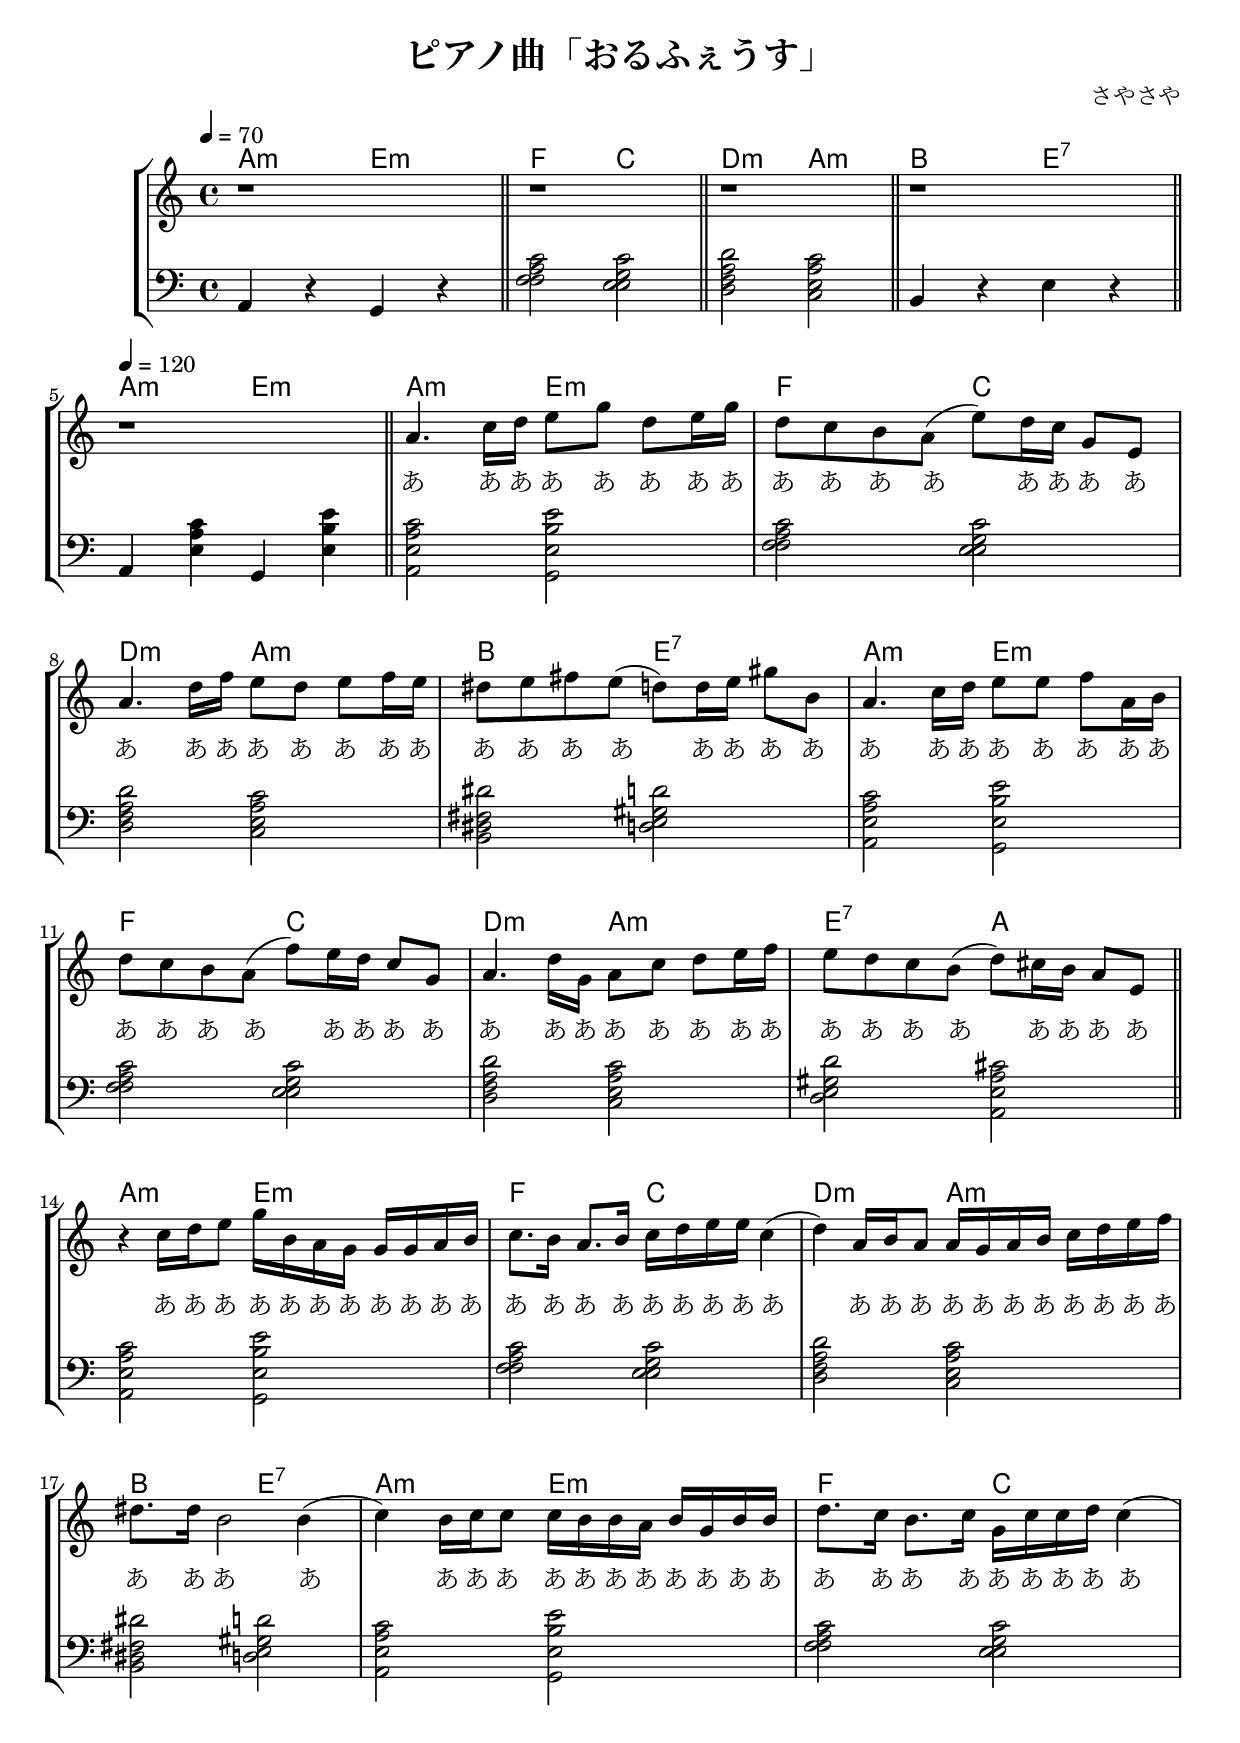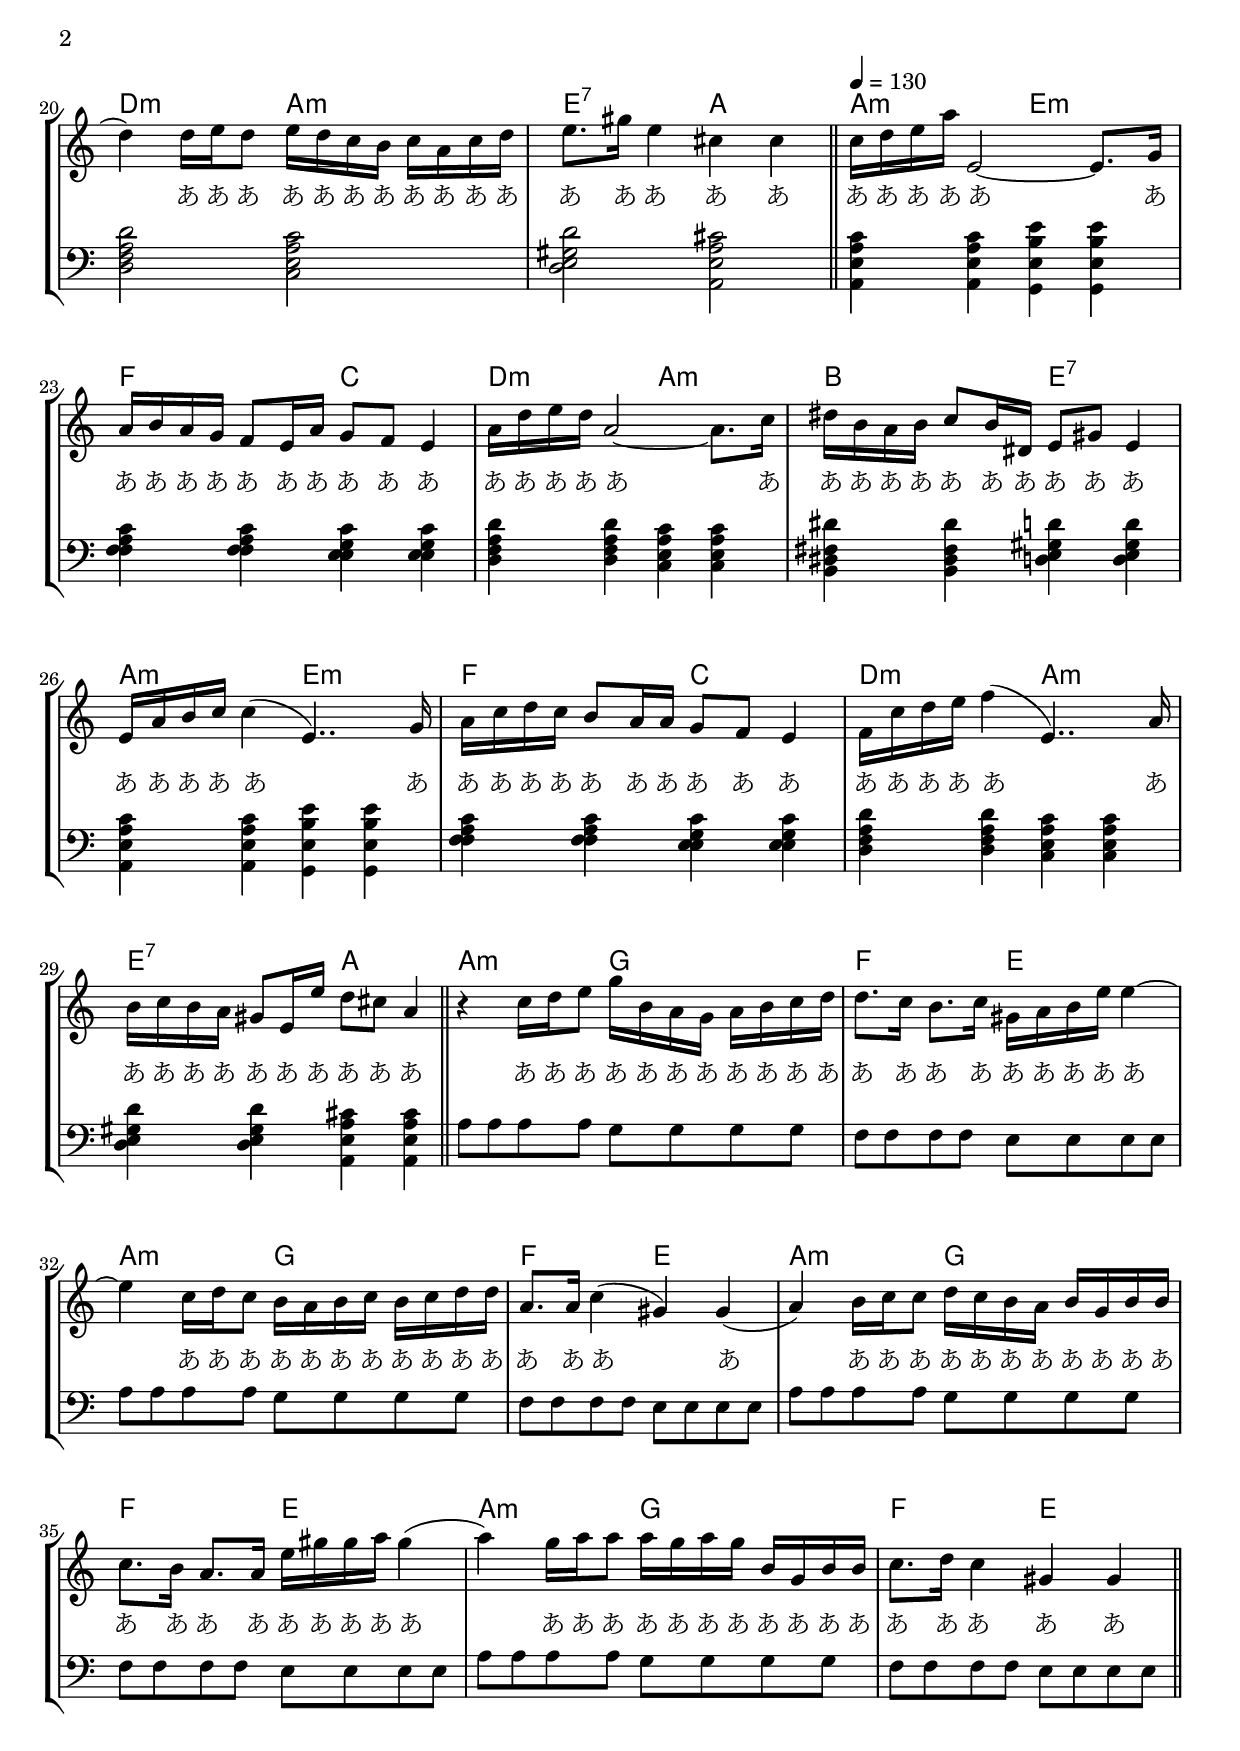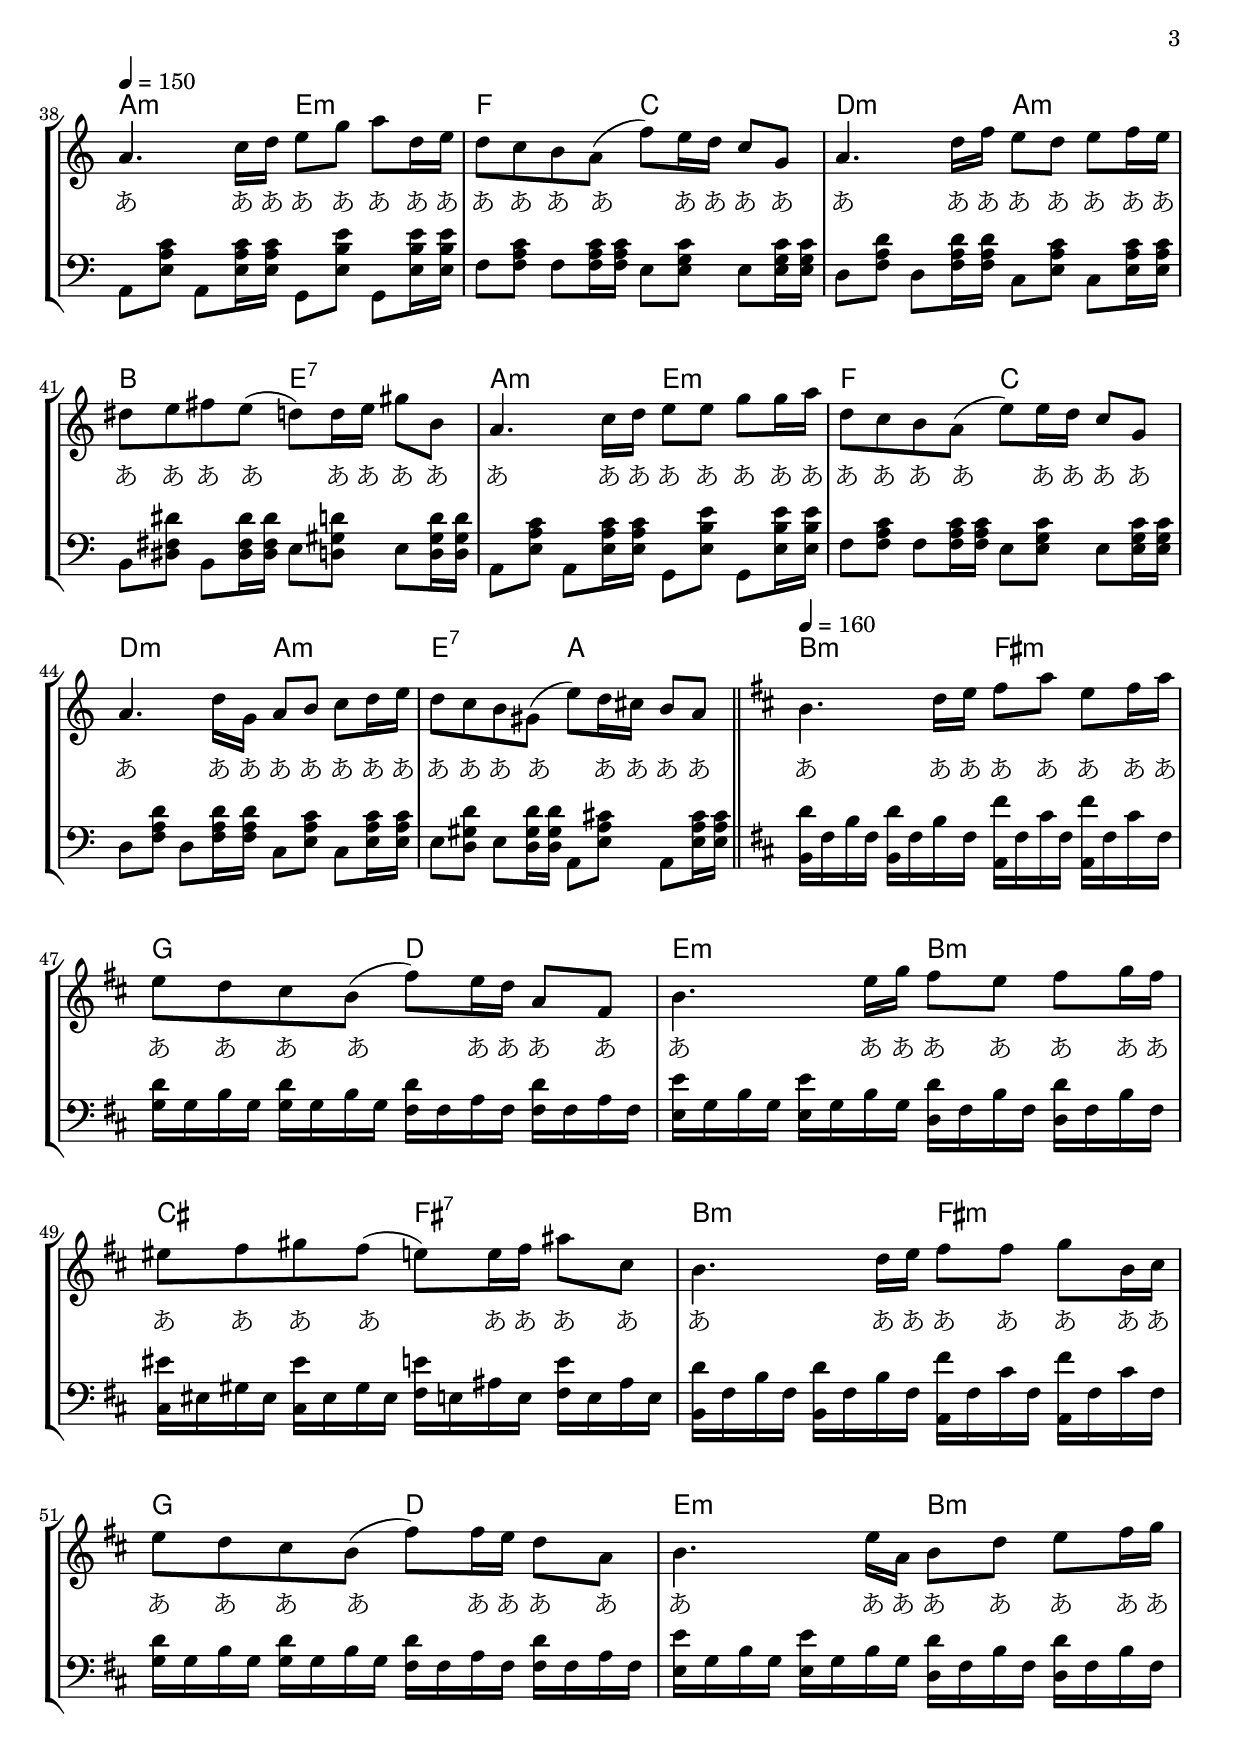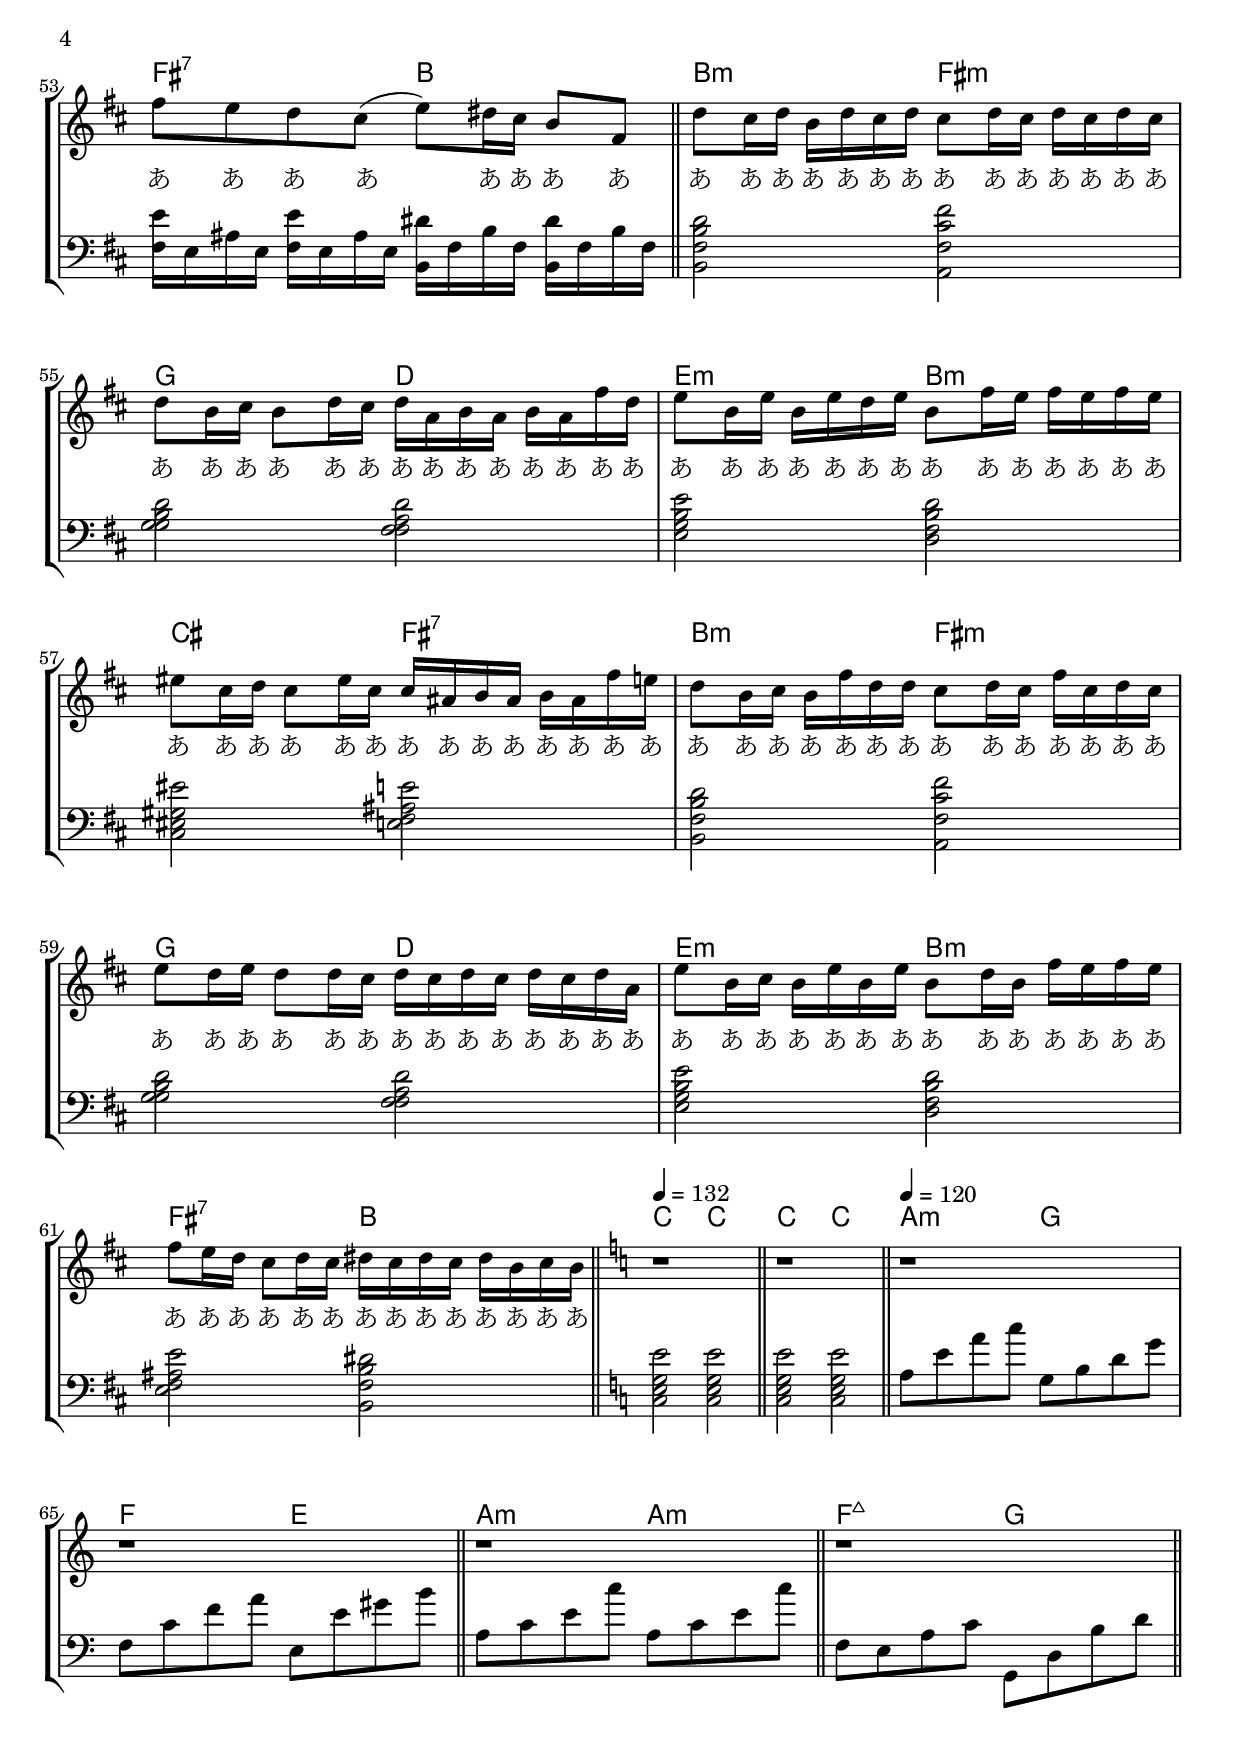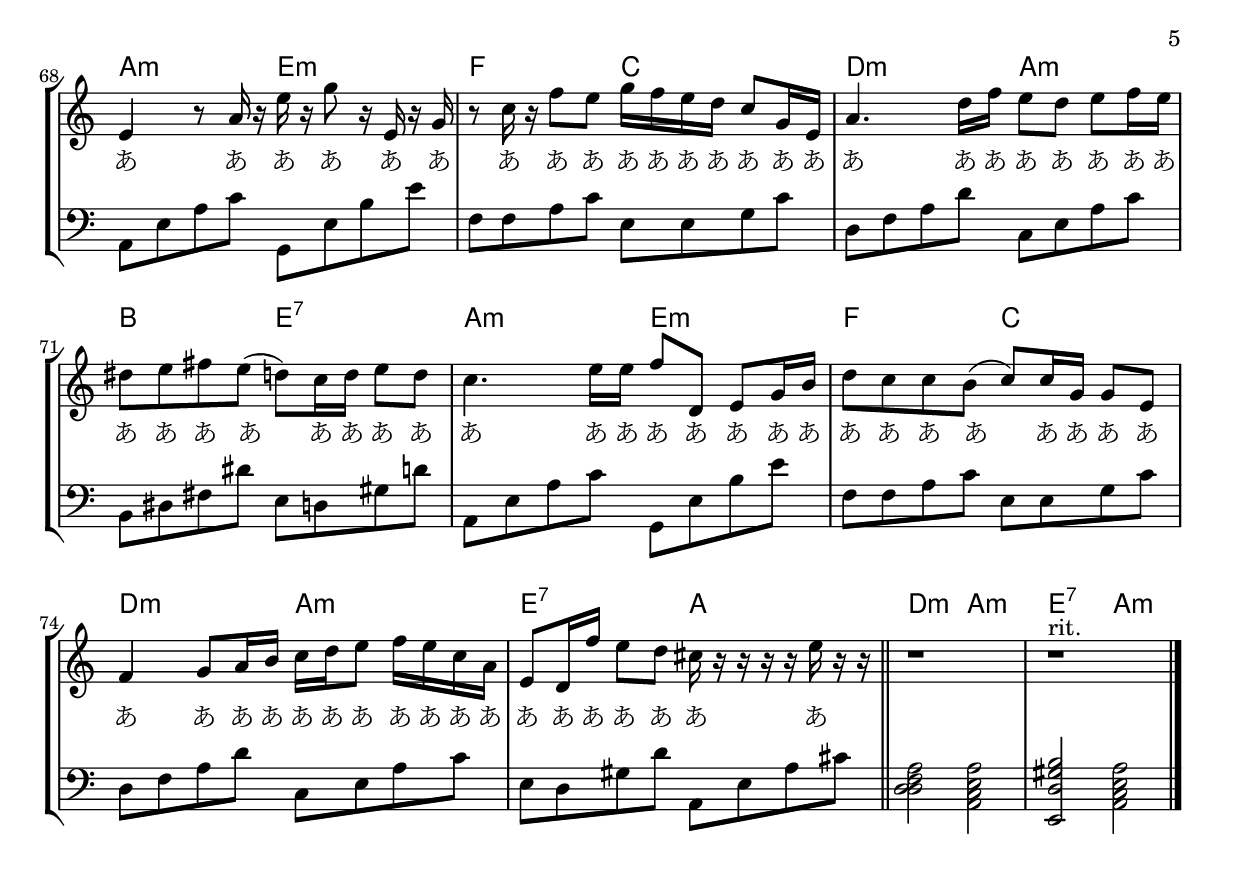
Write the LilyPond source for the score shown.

\version "2.12.1"

\header {
	title = \markup {ピアノ曲「おるふぇうす」}
	composer = \markup \center-column {さやさや}
}

harmony = \chordmode {
	a2:m e:m 

	f c 

	d:m a:m 

	b e:7 

	a:m e:m 

	a:m e:m f c d:m a:m b e:7 a:m e:m f c d:m a:m e:7 a 

	a:m e:m f c d:m a:m b e:7 a:m e:m f c d:m a:m e:7 a 

	a:m e:m f c d:m a:m b e:7 a:m e:m f c d:m a:m e:7 a 

	a:m g f e a:m g f e a:m g f e a:m g f e 

	a:m e:m f c d:m a:m b e:7 a:m e:m f c d:m a:m e:7 a 

	b:m fis:m g d e:m b:m cis fis:7 b:m fis:m g d e:m b:m fis:7 b 

	b:m fis:m g d e:m b:m cis fis:7 b:m fis:m g d e:m b:m fis:7 b 

	c c 

	c c 

	a:m g f e 

	a:m a:m 

	f:maj7 g 

	a:m e:m f c d:m a:m b e:7 a:m e:m f c d:m a:m e:7 a 

	d:m a:m e:7 a:m 
}

melody = {
	\key c \major
	\tempo 4 = 70
	r1   
	r1   
	r1   
	r1   
	\tempo 4 = 120
	r1   
	\set Staff.midiInstrument = #"Electric Grand"
	 a'4.  c''16  d''16  e''8  g''8  d''8  e''16  g''16 
	d''8  c''8  b'8  a'8  (e''8)  d''16  c''16  g'8  e'8 
	a'4.  d''16  f''16  e''8  d''8  e''8  f''16  e''16 
	dis''8  e''8  fis''8  e''8  (d''8)  d''16  e''16  gis''8  b'8 
	a'4.  c''16  d''16  e''8  e''8  f''8  a'16  b'16 
	d''8  c''8  b'8  a'8  (f''8)  e''16  d''16  c''8  g'8 
	a'4.  d''16  g'16  a'8  c''8  d''8  e''16  f''16 
	e''8  d''8  c''8  b'8  (d''8)  cis''16  b'16  a'8  e'8
	\set Staff.midiInstrument = #"Electric Grand"
	r4 c''16  d''16  e''8  g''16  b'16  a'16  g'16  g'16  g'16  a'16  b'16 
	c''8.  b'16  a'8.  b'16  c''16  d''16  e''16  e''16  c''4 
	(d''4)  a'16  b'16  a'8  a'16  g'16  a'16  b'16  c''16  d''16  e''16  f''16 
	dis''8.  dis''16  b'2  b'4 
	(c''4)  b'16  c''16  c''8  c''16  b'16  b'16  a'16  b'16  g'16  b'16  b'16 
	d''8.  c''16  b'8.  c''16  g'16  c''16  c''16  d''16  c''4 
	(d''4)  d''16  e''16  d''8  e''16  d''16  c''16  b'16  c''16  a'16  c''16  d''16 
	e''8.  gis''16  e''4  cis''4  cis''4
	\set Staff.midiInstrument = #"Electric Grand"
		\tempo 4 = 130
 c''16  d''16  e''16  a''16  e'2~e'8.  g'16 
	a'16  b'16  a'16  g'16  f'8  e'16  a'16  g'8  f'8  e'4 
	a'16  d''16  e''16  d''16  a'2~a'8.  c''16 
	dis''16  b'16  a'16  b'16  c''8  b'16  dis'16  e'8  gis'8  e'4 
	e'16  a'16  b'16  c''16  c''4  (e'4..)  g'16 
	a'16  c''16  d''16  c''16  b'8  a'16  a'16  g'8  f'8  e'4 
	f'16  c''16  d''16  e''16  f''4  (e'4..)  a'16 
	b'16  c''16  b'16  a'16  gis'8  e'16  e''16  d''8  cis''8  a'4
	\set Staff.midiInstrument = #"Electric Grand"
	r4 c''16  d''16  e''8  g''16  b'16  a'16  g'16  a'16  b'16  c''16  d''16 
	d''8.  c''16  b'8.  c''16  gis'16  a'16  b'16  e''16  e''4~ 
	e''4  c''16  d''16  c''8  b'16  a'16  b'16  c''16  b'16  c''16  d''16  d''16 
	a'8.  a'16  c''4  (gis'4)  gis'4 
	(a'4)  b'16  c''16  c''8  d''16  c''16  b'16  a'16  b'16  g'16  b'16  b'16 
	c''8.  b'16  a'8.  a'16  e''16  gis''16  gis''16  a''16  gis''4 
	(a''4)  g''16  a''16  a''8  a''16  g''16  a''16  g''16  b'16  g'16  b'16  b'16 
	c''8.  d''16  c''4  gis'4  gis'4
	\set Staff.midiInstrument = #"Electric Grand"
		\tempo 4 = 150
 a'4.  c''16  d''16  e''8  g''8  a''8  d''16  e''16 
	d''8  c''8  b'8  a'8  (f''8)  e''16  d''16  c''8  g'8 
	a'4.  d''16  f''16  e''8  d''8  e''8  f''16  e''16 
	dis''8  e''8  fis''8  e''8  (d''8)  d''16  e''16  gis''8  b'8 
	a'4.  c''16  d''16  e''8  e''8  g''8  g''16  a''16 
	d''8  c''8  b'8  a'8  (e''8)  e''16  d''16  c''8  g'8 
	a'4.  d''16  g'16  a'8  b'8  c''8  d''16  e''16 
	d''8  c''8  b'8  gis'8  (e''8)  d''16  cis''16  b'8  a'8
	\set Staff.midiInstrument = #"Electric Grand"
		\key d \major
	\tempo 4 = 160
 b'4.  d''16  e''16  fis''8  a''8  e''8  fis''16  a''16 
	e''8  d''8  cis''8  b'8  (fis''8)  e''16  d''16  a'8  fis'8 
	b'4.  e''16  g''16  fis''8  e''8  fis''8  g''16  fis''16 
	eis''8  fis''8  gis''8  fis''8  (e''8)  e''16  fis''16  ais''8  cis''8 
	b'4.  d''16  e''16  fis''8  fis''8  g''8  b'16  cis''16 
	e''8  d''8  cis''8  b'8  (fis''8)  fis''16  e''16  d''8  a'8 
	b'4.  e''16  a'16  b'8  d''8  e''8  fis''16  g''16 
	fis''8  e''8  d''8  cis''8  (e''8)  dis''16  cis''16  b'8  fis'8
	\set Staff.midiInstrument = #"Electric Grand"
	 d''8  cis''16  d''16  b'16  d''16  cis''16  d''16  cis''8  d''16  cis''16  d''16  cis''16  d''16  cis''16 
	d''8  b'16  cis''16  b'8  d''16  cis''16  d''16  a'16  b'16  a'16  b'16  a'16  fis''16  d''16 
	e''8  b'16  e''16  b'16  e''16  d''16  e''16  b'8  fis''16  e''16  fis''16  e''16  fis''16  e''16 
	eis''8  cis''16  d''16  cis''8  eis''16  cis''16  cis''16  ais'16  b'16  ais'16  b'16  ais'16  fis''16  e''16 
	d''8  b'16  cis''16  b'16  fis''16  d''16  d''16  cis''8  d''16  cis''16  fis''16  cis''16  d''16  cis''16 
	e''8  d''16  e''16  d''8  d''16  cis''16  d''16  cis''16  d''16  cis''16  d''16  cis''16  d''16  a'16 
	e''8  b'16  cis''16  b'16  e''16  b'16  e''16  b'8  d''16  b'16  fis''16  e''16  fis''16  e''16 
	fis''8  e''16  d''16  cis''8  d''16  cis''16  dis''16  cis''16  dis''16  cis''16  dis''16  b'16  cis''16  b'16
	\key c \major
	\tempo 4 = 132
	r1   
	r1   
	\tempo 4 = 120
	r1 | r1   
	r1   
	r1   
	\set Staff.midiInstrument = #"Electric Grand"
	 e'4  r8  a'16  r16  e''16  r16  g''8  r16  e'16  r16  g'16 
	r8  c''16  r16  f''8  e''8  g''16  f''16  e''16  d''16  c''8  g'16  e'16 
	a'4.  d''16  f''16  e''8  d''8  e''8  f''16  e''16 
	dis''8  e''8  fis''8  e''8  (d''8)  c''16  d''16  e''8  d''8 
	c''4.  e''16  e''16  f''8  d'8  e'8  g'16  b'16 
	d''8  c''8  c''8  b'8  (c''8)  c''16  g'16  g'8  e'8 
	f'4  g'8  a'16  b'16  c''16  d''16  e''8  f''16  e''16  c''16  a'16 
	e'8  d'16  f''16  e''8  d''8  cis''16  r16  r16  r16  r16  e''16  r16  r16
	r1 | r1^"rit." \bar "|."
}

words = \lyricmode {
	
	
	
	
	
	あ  あ  あ  あ  あ  あ  あ  あ  あ  あ  あ  あ  あ  あ  あ  あ  あ  あ  あ  あ  あ  あ  あ  あ  あ  あ  あ  あ  あ  あ  あ  あ  あ  あ  あ  あ  あ  あ  あ  あ  あ  あ  あ  あ  あ  あ  あ  あ  あ  あ  あ  あ  あ  あ  あ  あ  あ  あ  あ  あ  あ  あ  あ  あ  
	あ  あ  あ  あ  あ  あ  あ  あ  あ  あ  あ  あ  あ  あ  あ  あ  あ  あ  あ  あ  あ  あ  あ  あ  あ  あ  あ  あ  あ  あ  あ  あ  あ  あ  あ  あ  あ  あ  あ  あ  あ  あ  あ  あ  あ  あ  あ  あ  あ  あ  あ  あ  あ  あ  あ  あ  あ  あ  あ  あ  あ  あ  あ  あ  あ  あ  あ  あ  あ  あ  あ  
	あ  あ  あ  あ  あ  あ  あ  あ  あ  あ  あ  あ  あ  あ  あ  あ  あ  あ  あ  あ  あ  あ  あ  あ  あ  あ  あ  あ  あ  あ  あ  あ  あ  あ  あ  あ  あ  あ  あ  あ  あ  あ  あ  あ  あ  あ  あ  あ  あ  あ  あ  あ  あ  あ  あ  あ  あ  あ  あ  あ  あ  あ  あ  あ  
	あ  あ  あ  あ  あ  あ  あ  あ  あ  あ  あ  あ  あ  あ  あ  あ  あ  あ  あ  あ  あ  あ  あ  あ  あ  あ  あ  あ  あ  あ  あ  あ  あ  あ  あ  あ  あ  あ  あ  あ  あ  あ  あ  あ  あ  あ  あ  あ  あ  あ  あ  あ  あ  あ  あ  あ  あ  あ  あ  あ  あ  あ  あ  あ  あ  あ  あ  あ  あ  あ  あ  
	あ  あ  あ  あ  あ  あ  あ  あ  あ  あ  あ  あ  あ  あ  あ  あ  あ  あ  あ  あ  あ  あ  あ  あ  あ  あ  あ  あ  あ  あ  あ  あ  あ  あ  あ  あ  あ  あ  あ  あ  あ  あ  あ  あ  あ  あ  あ  あ  あ  あ  あ  あ  あ  あ  あ  あ  あ  あ  あ  あ  あ  あ  あ  あ  
	あ  あ  あ  あ  あ  あ  あ  あ  あ  あ  あ  あ  あ  あ  あ  あ  あ  あ  あ  あ  あ  あ  あ  あ  あ  あ  あ  あ  あ  あ  あ  あ  あ  あ  あ  あ  あ  あ  あ  あ  あ  あ  あ  あ  あ  あ  あ  あ  あ  あ  あ  あ  あ  あ  あ  あ  あ  あ  あ  あ  あ  あ  あ  あ  
	あ  あ  あ  あ  あ  あ  あ  あ  あ  あ  あ  あ  あ  あ  あ  あ  あ  あ  あ  あ  あ  あ  あ  あ  あ  あ  あ  あ  あ  あ  あ  あ  あ  あ  あ  あ  あ  あ  あ  あ  あ  あ  あ  あ  あ  あ  あ  あ  あ  あ  あ  あ  あ  あ  あ  あ  あ  あ  あ  あ  あ  あ  あ  あ  あ  あ  あ  あ  あ  あ  あ  あ  あ  あ  あ  あ  あ  あ  あ  あ  あ  あ  あ  あ  あ  あ  あ  あ  あ  あ  あ  あ  あ  あ  あ  あ  あ  あ  あ  あ  あ  あ  あ  あ  あ  あ  あ  あ  あ  あ  あ  あ  
	
	
	
	
	
	あ  あ  あ  あ  あ  あ  あ  あ  あ  あ  あ  あ  あ  あ  あ  あ  あ  あ  あ  あ  あ  あ  あ  あ  あ  あ  あ  あ  あ  あ  あ  あ  あ  あ  あ  あ  あ  あ  あ  あ  あ  あ  あ  あ  あ  あ  あ  あ  あ  あ  あ  あ  あ  あ  あ  あ  あ  あ  あ  あ  あ  あ  あ  あ  あ  あ  
	
}

tempochange = {
	\tempo 4 = 70
	r1 \bar "||"
	\tempo 4 = 70
	r1 \bar "||"
	\tempo 4 = 70
	r1 \bar "||"
	\tempo 4 = 70
	r1 \bar "||"
	\tempo 4 = 120
	r1 \bar "||"
	\tempo 4 = 120
	r1 | r1 | r1 | r1 | r1 | r1 | r1 | r1 \bar "||"
	\tempo 4 = 120
	r1 | r1 | r1 | r1 | r1 | r1 | r1 | r1 \bar "||"
	\tempo 4 = 130
	r1 | r1 | r1 | r1 | r1 | r1 | r1 | r1 \bar "||"
	\tempo 4 = 130
	r1 | r1 | r1 | r1 | r1 | r1 | r1 | r1 \bar "||"
	\tempo 4 = 150
	r1 | r1 | r1 | r1 | r1 | r1 | r1 | r1 \bar "||"
	\tempo 4 = 160
	r1 | r1 | r1 | r1 | r1 | r1 | r1 | r1 \bar "||"
	\tempo 4 = 160
	r1 | r1 | r1 | r1 | r1 | r1 | r1 | r1 \bar "||"
	\tempo 4 = 132
	r1 \bar "||"
	\tempo 4 = 132
	r1 \bar "||"
	\tempo 4 = 120
	r1 | r1 \bar "||"
	\tempo 4 = 120
	r1 \bar "||"
	\tempo 4 = 120
	r1 \bar "||"
	\tempo 4 = 120
	r1 | r1 | r1 | r1 | r1 | r1 | r1 | r1 \bar "||"
	\tempo 4 = 120
	r1 | \tempo 4 = 90 r2 \tempo 4 = 80 r2 \bar "|."
}

mainacc = {
	\clef bass
	\set Staff.midiInstrument = #"Bright Acoustic"
	\key c \major
	\tempo 4 = 70
	a,4 r4
	g,4 r4
	\bar "||"

	\set Staff.midiInstrument = #"Bright Acoustic"
	<f f a c'>2
	<e e g c'>2
	\bar "||"

	\set Staff.midiInstrument = #"Bright Acoustic"
	<d f a d'>2
	<c e a c'>2
	\bar "||"

	\set Staff.midiInstrument = #"Bright Acoustic"
	b,4 r4
	e4 r4
	\bar "||"

	\set Staff.midiInstrument = #"Bright Acoustic"
	\tempo 4 = 120
	a,4 <e a c'>4
	g,4 <e b e'>4
	\bar "||"

	\set Staff.midiInstrument = #"Bright Acoustic"
	<a, e a c'>2
	<g, e b e'>2
	<f f a c'>2
	<e e g c'>2
	<d f a d'>2
	<c e a c'>2
	<b, dis fis dis'>2
	<e d gis d'>2
	<a, e a c'>2
	<g, e b e'>2
	<f f a c'>2
	<e e g c'>2
	<d f a d'>2
	<c e a c'>2
	<e d gis d'>2
	<a, e a cis'>2
	\bar "||"

	\set Staff.midiInstrument = #"Bright Acoustic"
	<a, e a c'>2
	<g, e b e'>2
	<f f a c'>2
	<e e g c'>2
	<d f a d'>2
	<c e a c'>2
	<b, dis fis dis'>2
	<e d gis d'>2
	<a, e a c'>2
	<g, e b e'>2
	<f f a c'>2
	<e e g c'>2
	<d f a d'>2
	<c e a c'>2
	<e d gis d'>2
	<a, e a cis'>2
	\bar "||"

	\set Staff.midiInstrument = #"Bright Acoustic"
	\tempo 4 = 130
	<a, e a c'>4 <a, e a c'>4
	<g, e b e'>4 <g, e b e'>4
	<f f a c'>4 <f f a c'>4
	<e e g c'>4 <e e g c'>4
	<d f a d'>4 <d f a d'>4
	<c e a c'>4 <c e a c'>4
	<b, dis fis dis'>4 <b, dis fis dis'>4
	<e d gis d'>4 <e d gis d'>4
	<a, e a c'>4 <a, e a c'>4
	<g, e b e'>4 <g, e b e'>4
	<f f a c'>4 <f f a c'>4
	<e e g c'>4 <e e g c'>4
	<d f a d'>4 <d f a d'>4
	<c e a c'>4 <c e a c'>4
	<e d gis d'>4 <e d gis d'>4
	<a, e a cis'>4 <a, e a cis'>4
	\bar "||"

	\set Staff.midiInstrument = #"Bright Acoustic"
	a8 a8 a8 a8
	g8 g8 g8 g8
	f8 f8 f8 f8
	e8 e8 e8 e8
	a8 a8 a8 a8
	g8 g8 g8 g8
	f8 f8 f8 f8
	e8 e8 e8 e8
	a8 a8 a8 a8
	g8 g8 g8 g8
	f8 f8 f8 f8
	e8 e8 e8 e8
	a8 a8 a8 a8
	g8 g8 g8 g8
	f8 f8 f8 f8
	e8 e8 e8 e8
	\bar "||"

	\set Staff.midiInstrument = #"Bright Acoustic"
	\tempo 4 = 150
	a,8 <e a c'> a, <e a c'>16 <e a c'>
	g,8 <e b e'> g, <e b e'>16 <e b e'>
	f8 <f a c'> f <f a c'>16 <f a c'>
	e8 <e g c'> e <e g c'>16 <e g c'>
	d8 <f a d'> d <f a d'>16 <f a d'>
	c8 <e a c'> c <e a c'>16 <e a c'>
	b,8 <dis fis dis'> b, <dis fis dis'>16 <dis fis dis'>
	e8 <d gis d'> e <d gis d'>16 <d gis d'>
	a,8 <e a c'> a, <e a c'>16 <e a c'>
	g,8 <e b e'> g, <e b e'>16 <e b e'>
	f8 <f a c'> f <f a c'>16 <f a c'>
	e8 <e g c'> e <e g c'>16 <e g c'>
	d8 <f a d'> d <f a d'>16 <f a d'>
	c8 <e a c'> c <e a c'>16 <e a c'>
	e8 <d gis d'> e <d gis d'>16 <d gis d'>
	a,8 <e a cis'> a, <e a cis'>16 <e a cis'>
	\bar "||"

	\set Staff.midiInstrument = #"Honky-tonk"
	\key d \major
	\tempo 4 = 160
	<b, d'>16 fis b fis <b, d'> fis b fis
	<a, fis'>16 fis cis' fis <a, fis'> fis cis' fis
	<g d'>16 g b g <g d'> g b g
	<fis d'>16 fis a fis <fis d'> fis a fis
	<e e'>16 g b g <e e'> g b g
	<d d'>16 fis b fis <d d'> fis b fis
	<cis eis'>16 eis gis eis <cis eis'> eis gis eis
	<fis e'>16 e ais e <fis e'> e ais e
	<b, d'>16 fis b fis <b, d'> fis b fis
	<a, fis'>16 fis cis' fis <a, fis'> fis cis' fis
	<g d'>16 g b g <g d'> g b g
	<fis d'>16 fis a fis <fis d'> fis a fis
	<e e'>16 g b g <e e'> g b g
	<d d'>16 fis b fis <d d'> fis b fis
	<fis e'>16 e ais e <fis e'> e ais e
	<b, dis'>16 fis b fis <b, dis'> fis b fis
	\bar "||"

	\set Staff.midiInstrument = #"Acoustic grand"
	<b, fis b d'>2
	<a, fis cis' fis'>2
	<g g b d'>2
	<fis fis a d'>2
	<e g b e'>2
	<d fis b d'>2
	<cis eis gis eis'>2
	<fis e ais e'>2
	<b, fis b d'>2
	<a, fis cis' fis'>2
	<g g b d'>2
	<fis fis a d'>2
	<e g b e'>2
	<d fis b d'>2
	<fis e ais e'>2
	<b, fis b dis'>2
	\bar "||"

	\set Staff.midiInstrument = #"Acoustic grand"
	\key c \major
	\tempo 4 = 132
	<c e g e'>2
	<c e g e'>2
	\bar "||"

	\set Staff.midiInstrument = #"Acoustic grand"
	<c e g e'>2
	<c e g e'>2
	\bar "||"

	\set Staff.midiInstrument = #"Bright Acoustic"
	\tempo 4 = 120
	a8 e'8 a'8 c''8
	g8 b8 d'8 g'8
	f8 c'8 f'8 a'8
	e8 e'8 gis'8 b'8
	\bar "||"

	\set Staff.midiInstrument = #"Bright Acoustic"
	a8 c'8 e'8 c''8
	a8 c'8 e'8 c''8
	\bar "||"

	\set Staff.midiInstrument = #"Bright Acoustic"
	f8 e8 a8 c'8
	g,8 d8 b8 d'8
	\bar "||"

	\set Staff.midiInstrument = #"Bright Acoustic"
	a,8 e8 a8 c'8
	g,8 e8 b8 e'8
	f8 f8 a8 c'8
	e8 e8 g8 c'8
	d8 f8 a8 d'8
	c8 e8 a8 c'8
	b,8 dis8 fis8 dis'8
	e8 d8 gis8 d'8
	a,8 e8 a8 c'8
	g,8 e8 b8 e'8
	f8 f8 a8 c'8
	e8 e8 g8 c'8
	d8 f8 a8 d'8
	c8 e8 a8 c'8
	e8 d8 gis8 d'8
	a,8 e8 a8 cis'8
	\bar "||"

	\set Staff.midiInstrument = #"Bright Acoustic"
	<d d f a>2
	<a, c e a>2
	<e, d gis b>2
	<a, c e a>2
	\bar "|."
}

subacc = {
	\clef bass
	\set Staff.midiInstrument = #"Acoustic grand"
	\key c \major
	\tempo 4 = 70
	r2
	r2
	\bar "||"

	\set Staff.midiInstrument = #"Acoustic grand"
	r2
	r2
	\bar "||"

	\set Staff.midiInstrument = #"Acoustic grand"
	r8 <f a d'>4 <f a d'>8
	r8 <e a c'>4 <e a c'>8
	\bar "||"

	\set Staff.midiInstrument = #"Electric Grand"
	b,4 b,4
	e4 e4
	\bar "||"

	\set Staff.midiInstrument = #"Electric Grand"
	\tempo 4 = 120
	a,8 <e a c'> a, <e a c'>
	g,8 <e b e'> g, <e b e'>
	\bar "||"

	\set Staff.midiInstrument = #"Acoustic grand"
	r2
	r2
	r2
	r2
	r2
	r2
	r2
	r2
	r2
	r2
	r2
	r2
	r2
	r2
	r2
	r2
	\bar "||"

	\set Staff.midiInstrument = #"Acoustic grand"
	r2
	r2
	r2
	r2
	r2
	r2
	r2
	r2
	r2
	r2
	r2
	r2
	r2
	r2
	r2
	r2
	\bar "||"

	\set Staff.midiInstrument = #"Acoustic grand"
	\tempo 4 = 130
	r2
	r2
	r2
	r2
	r2
	r2
	r2
	r2
	r2
	r2
	r2
	r2
	r2
	r2
	r2
	r2
	\bar "||"

	\set Staff.midiInstrument = #"Acoustic grand"
	a8r16a'16c''16r16e'16r16
	g8r16d'16g'16r16b16r16
	f8r16f'16a'16r16c'16r16
	e8r16gis'16b'16r16e'16r16
	a8r16a'16c''16r16e'16r16
	g8r16d'16g'16r16b16r16
	f8r16f'16a'16r16c'16r16
	e8r16gis'16b'16r16e'16r16
	a8r16a'16c''16r16e'16r16
	g8r16d'16g'16r16b16r16
	f8r16f'16a'16r16c'16r16
	e8r16gis'16b'16r16e'16r16
	a8r16a'16c''16r16e'16r16
	g8r16d'16g'16r16b16r16
	f8r16f'16a'16r16c'16r16
	e8r16gis'16b'16r16e'16r16
	\bar "||"

	\set Staff.midiInstrument = #"Electric Piano 1"
	\tempo 4 = 150
	a,8 a,8 a,8 a,8
	g,8 g,8 g,8 g,8
	f8 f8 f8 f8
	e8 e8 e8 e8
	d8 d8 d8 d8
	c8 c8 c8 c8
	b,8 b,8 b,8 b,8
	e8 e8 e8 e8
	a,8 a,8 a,8 a,8
	g,8 g,8 g,8 g,8
	f8 f8 f8 f8
	e8 e8 e8 e8
	d8 d8 d8 d8
	c8 c8 c8 c8
	e8 e8 e8 e8
	a,8 a,8 a,8 a,8
	\bar "||"

	\set Staff.midiInstrument = #"Electric Piano2"
	\key d \major
	\tempo 4 = 160
	b,16 d' <fis b> d' b, d' <fis b> d'
	a,16 fis' <fis cis'> fis' a, fis' <fis cis'> fis'
	g16 d' <g b> d' g d' <g b> d'
	fis16 d' <fis a> d' fis d' <fis a> d'
	e16 e' <g b> e' e e' <g b> e'
	d16 d' <fis b> d' d d' <fis b> d'
	cis16 eis' <eis gis> eis' cis eis' <eis gis> eis'
	fis16 e' <e ais> e' fis e' <e ais> e'
	b,16 d' <fis b> d' b, d' <fis b> d'
	a,16 fis' <fis cis'> fis' a, fis' <fis cis'> fis'
	g16 d' <g b> d' g d' <g b> d'
	fis16 d' <fis a> d' fis d' <fis a> d'
	e16 e' <g b> e' e e' <g b> e'
	d16 d' <fis b> d' d d' <fis b> d'
	fis16 e' <e ais> e' fis e' <e ais> e'
	b,16 dis' <fis b> dis' b, dis' <fis b> dis'
	\bar "||"

	\set Staff.midiInstrument = #"Acoustic grand"
	<b, fis b d'>2
	<a, fis cis' fis'>2
	<g g b d'>2
	<fis fis a d'>2
	<e g b e'>2
	<d fis b d'>2
	<cis eis gis eis'>2
	<fis e ais e'>2
	<b, fis b d'>2
	<a, fis cis' fis'>2
	<g g b d'>2
	<fis fis a d'>2
	<e g b e'>2
	<d fis b d'>2
	<fis e ais e'>2
	<b, fis b dis'>2
	\bar "||"

	\set Staff.midiInstrument = #"Bright Acoustic"
	\key c \major
	\tempo 4 = 132
	<c e g e'>2
	<c e g e'>2
	\bar "||"

	\set Staff.midiInstrument = #"Bright Acoustic"
	<c e g e'>2
	<c e g e'>2
	\bar "||"

	\set Staff.midiInstrument = #"Acoustic grand"
	\tempo 4 = 120
	a16 e' <a' c''> e' <a' c''> e' <a' c''> e'
	g16 b <d' g'> b <d' g'> b <d' g'> b
	f16 c' <f' a'> c' <f' a'> c' <f' a'> c'
	e16 e' <gis' b'> e' <gis' b'> e' <gis' b'> e'
	\bar "||"

	\set Staff.midiInstrument = #"Acoustic grand"
	<a c' e' c''>2
	<a c' e' c''>2
	\bar "||"

	\set Staff.midiInstrument = #"Acoustic grand"
	r2
	r2
	\bar "||"

	\set Staff.midiInstrument = #"Acoustic grand"
	a,16 e <a c'> e <a c'> e <a c'> e
	g,16 e <b e'> e <b e'> e <b e'> e
	f16 f <a c'> f <a c'> f <a c'> f
	e16 e <g c'> e <g c'> e <g c'> e
	d16 f <a d'> f <a d'> f <a d'> f
	c16 e <a c'> e <a c'> e <a c'> e
	b,16 dis <fis dis'> dis <fis dis'> dis <fis dis'> dis
	e16 d <gis d'> d <gis d'> d <gis d'> d
	a,16 e <a c'> e <a c'> e <a c'> e
	g,16 e <b e'> e <b e'> e <b e'> e
	f16 f <a c'> f <a c'> f <a c'> f
	e16 e <g c'> e <g c'> e <g c'> e
	d16 f <a d'> f <a d'> f <a d'> f
	c16 e <a c'> e <a c'> e <a c'> e
	e16 d <gis d'> d <gis d'> d <gis d'> d
	a,16 e <a cis'> e <a cis'> e <a cis'> e
	\bar "||"

	\set Staff.midiInstrument = #"Acoustic grand"
	d8 d8 d8 d8
	a,8 a,8 a,8 a,8
	e,8 e,8 e,8 e,8
	a,2
	\bar "|."
}

percA = {
	\drummode {
	r1 \bar "||"
	r1 \bar "||"
	r1 \bar "||"
	r1 \bar "||"
	r1 \bar "||"
	r1 |r1 |r1 |r1 |r1 |r1 |r1 |r1 \bar "||"
	r1 |r1 |r1 |r1 |r1 |r1 |r1 |r1 \bar "||"
	r1 |r1 |r1 |r1 |r1 |r1 |r1 |r1 \bar "||"
	r1 |r1 |r1 |r1 |r1 |r1 |r1 |r1 \bar "||"
	r1 |r1 |r1 |r1 |r1 |r1 |r1 |r1 \bar "||"
	r1 |r1 |r1 |r1 |r1 |r1 |r1 |r1 \bar "||"
	r1 |r1 |r1 |r1 |r1 |r1 |r1 |r1 \bar "||"
	r1 \bar "||"
	r1 \bar "||"
	r1 |r1 \bar "||"
	r1 \bar "||"
	r1 \bar "||"
	r1 |r1 |r1 |r1 |r1 |r1 |r1 |r1 \bar "||"
	r1 |r1 \bar "|."
	}
}

percB = {
	\drummode {
	r1 \bar "||"
	r1 \bar "||"
	r1 \bar "||"
	r1 \bar "||"
	r1 \bar "||"
	r1 |r1 |r1 |r1 |r1 |r1 |r1 |r1 \bar "||"
	r1 |r1 |r1 |r1 |r1 |r1 |r1 |r1 \bar "||"
	r1 |r1 |r1 |r1 |r1 |r1 |r1 |r1 \bar "||"
	r1 |r1 |r1 |r1 |r1 |r1 |r1 |r1 \bar "||"
	r1 |r1 |r1 |r1 |r1 |r1 |r1 |r1 \bar "||"
	r1 |r1 |r1 |r1 |r1 |r1 |r1 |r1 \bar "||"
	r1 |r1 |r1 |r1 |r1 |r1 |r1 |r1 \bar "||"
	r1 \bar "||"
	r1 \bar "||"
	r1 |r1 \bar "||"
	r1 \bar "||"
	r1 \bar "||"
	r1 |r1 |r1 |r1 |r1 |r1 |r1 |r1 \bar "||"
	r1 |r1 \bar "|."
	}
}

percC = {
	\drummode {
	r1 \bar "||"
	r1 \bar "||"
	r1 \bar "||"
	r1 \bar "||"
	r1 \bar "||"
	r1 |r1 |r1 |r1 |r1 |r1 |r1 |r1 \bar "||"
	r1 |r1 |r1 |r1 |r1 |r1 |r1 |r1 \bar "||"
	r1 |r1 |r1 |r1 |r1 |r1 |r1 |r1 \bar "||"
	r1 |r1 |r1 |r1 |r1 |r1 |r1 |r1 \bar "||"
	r1 |r1 |r1 |r1 |r1 |r1 |r1 |r1 \bar "||"
	r1 |r1 |r1 |r1 |r1 |r1 |r1 |r1 \bar "||"
	r1 |r1 |r1 |r1 |r1 |r1 |r1 |r1 \bar "||"
	r1 \bar "||"
	r1 \bar "||"
	r1 |r1 \bar "||"
	r1 \bar "||"
	r1 \bar "||"
	r1 |r1 |r1 |r1 |r1 |r1 |r1 |r1 \bar "||"
	r1 |r1 \bar "|."
	}
}

percD = {
	\drummode {
	r1 \bar "||"
	r1 \bar "||"
	r1 \bar "||"
	r1 \bar "||"
	r1 \bar "||"
	r1 |r1 |r1 |r1 |r1 |r1 |r1 |r1 \bar "||"
	r1 |r1 |r1 |r1 |r1 |r1 |r1 |r1 \bar "||"
	r1 |r1 |r1 |r1 |r1 |r1 |r1 |r1 \bar "||"
	r1 |r1 |r1 |r1 |r1 |r1 |r1 |r1 \bar "||"
	r1 |r1 |r1 |r1 |r1 |r1 |r1 |r1 \bar "||"
	r1 |r1 |r1 |r1 |r1 |r1 |r1 |r1 \bar "||"
	r1 |r1 |r1 |r1 |r1 |r1 |r1 |r1 \bar "||"
	r1 \bar "||"
	r1 \bar "||"
	r1 |r1 \bar "||"
	r1 \bar "||"
	r1 \bar "||"
	r1 |r1 |r1 |r1 |r1 |r1 |r1 |r1 \bar "||"
	r1 |r1 \bar "|."
	}
}

percE = {
	\drummode {
	r1 \bar "||"
	r1 \bar "||"
	r1 \bar "||"
	r1 \bar "||"
	r1 \bar "||"
	r1 |r1 |r1 |r1 |r1 |r1 |r1 |r1 \bar "||"
	r1 |r1 |r1 |r1 |r1 |r1 |r1 |r1 \bar "||"
	r1 |r1 |r1 |r1 |r1 |r1 |r1 |r1 \bar "||"
	r1 |r1 |r1 |r1 |r1 |r1 |r1 |r1 \bar "||"
	r1 |r1 |r1 |r1 |r1 |r1 |r1 |r1 \bar "||"
	r1 |r1 |r1 |r1 |r1 |r1 |r1 |r1 \bar "||"
	r1 |r1 |r1 |r1 |r1 |r1 |r1 |r1 \bar "||"
	r1 \bar "||"
	r1 \bar "||"
	r1 |r1 \bar "||"
	r1 \bar "||"
	r1 \bar "||"
	r1 |r1 |r1 |r1 |r1 |r1 |r1 |r1 \bar "||"
	r1 |r1 \bar "|."
	}
}

\score {
	<<
		\new StaffGroup <<
			\new ChordNames {\harmony}
			\new Voice = "melody" {\melody}
			\new Lyrics \lyricsto "melody" \words
			\new Staff = "mainacc" {\mainacc}
		>>
	>>
	\layout { }
}
